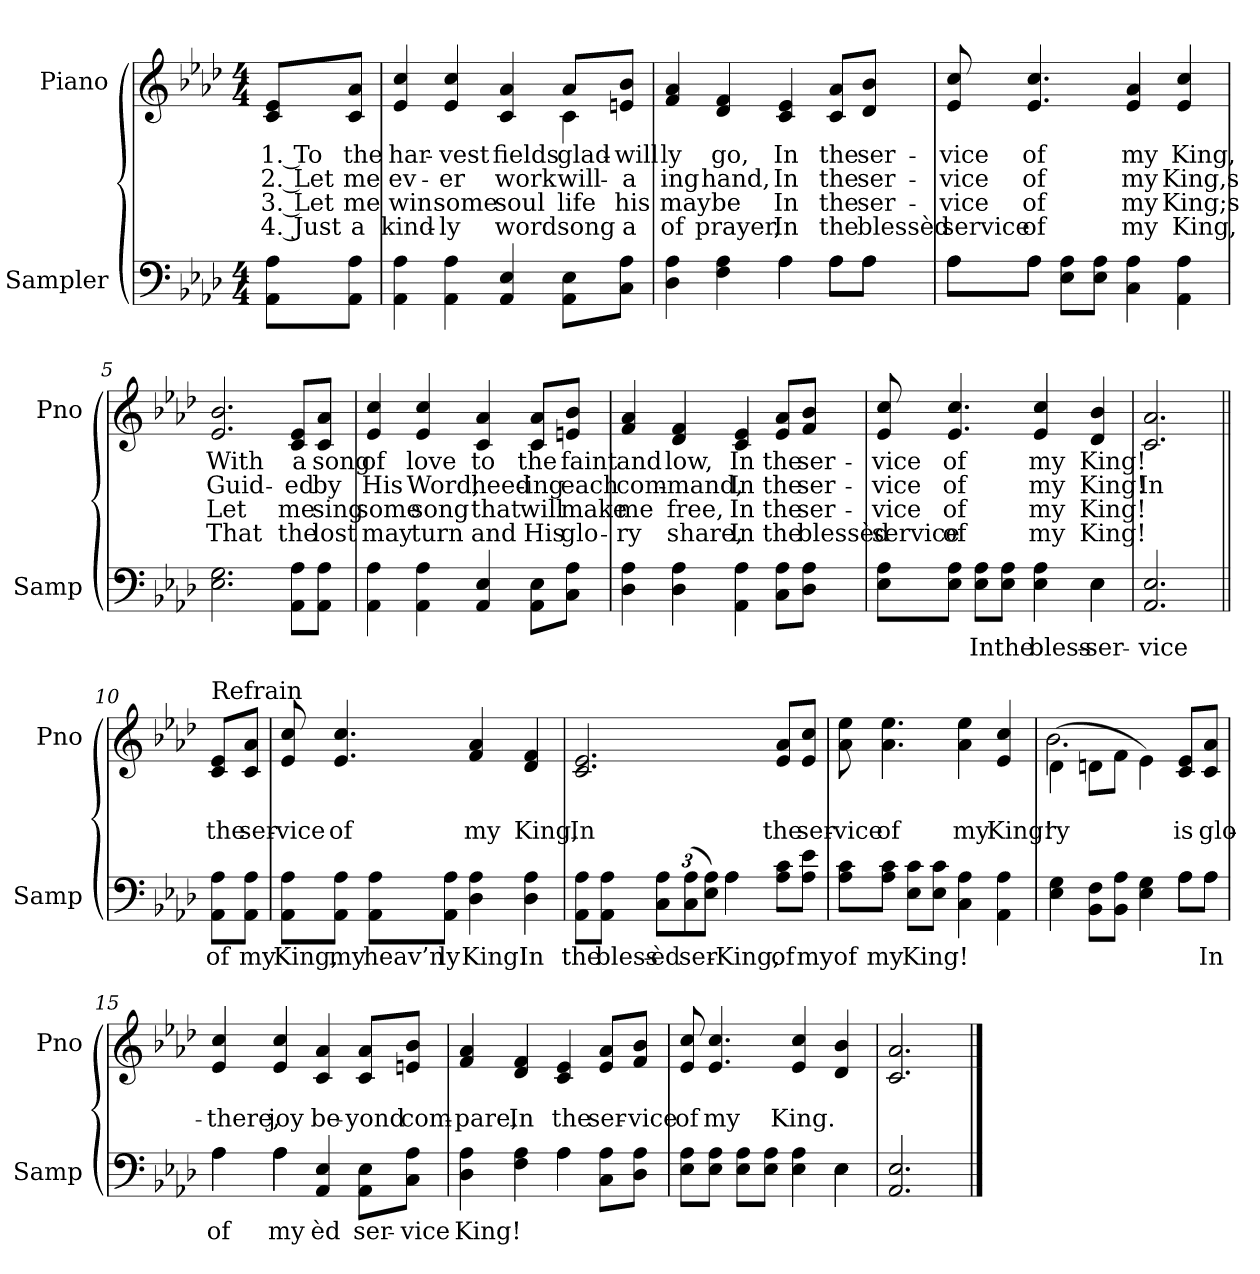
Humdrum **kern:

**kern	**text	**kern	**text	**text	**text	**text
*part2	*part2	*part1	*part1	*part1	*part1	*part1
*staff2	*staff2	*staff1	*staff1	*staff1	*staff1	*staff1
*I"Sampler	*	*I"Piano	*	*	*	*
*I'Samp	*	*I'Pno	*	*	*	*
*clefF4	*	*clefG2	*	*	*	*
*k[b-e-a-d-]	*	*k[b-e-a-d-]	*	*	*	*
*A-:	*	*A-:	*	*	*	*
*M4/4	*	*M4/4	*	*	*	*
=1	=1	=1	=1	=1	=1	=1
8AA-\ 8A-\L	.	8c/ 8e-/L	1. To	2. Let	3. Let	4. Just
8AA-\ 8A-\J	.	8c/ 8a-/J	the	me	me	a
=2	=2	=2	=2	=2	=2	=2
*	*	*^	*	*	*	*
4AA- 4A-	.	4e- 4cc	2.ryy	har-	ev-	win	kind-
4AA- 4A-	.	4e- 4cc	.	-vest	-er	some	-ly
4AA- 4E-	.	4c 4a-	.	fields	work	soul	word
8AA-\ 8E-\L	.	8a-/L	4c	glad-	will-	life	song
8C\ 8A-\J	.	8en/ 8b-/J	.	will	a	his	a
*	*	*v	*v	*	*	*	*
=3	=3	=3	=3	=3	=3	=3
*^	*	*	*	*	*	*
4D- 4A-	2ryy	.	4f 4a-	-ly	-ing	may	of
4F 4A-	.	.	4d- 4f	go,	hand,	be	prayer,
4A-\	4A-	.	4c 4e-	In	In	In	In
8A-\L	8A-\L	.	8c/ 8a-/L	the	the	the	the
8A-\J	8A-\J	.	8d-/ 8b-/J	ser-	ser-	ser-	blessèd
=4	=4	=4	=4	=4	=4	=4	=4
8A-\L	8A-\L	.	8e- 8cc	-vice	-vice	-vice	service
8A-\J	8A-\J	.	4.e- 4.cc	of	of	of	of
8E-\ 8A-\L	2.ryy	.	.	.	.	.	.
8E-\ 8A-\J	.	.	.	.	.	.	.
4C 4A-	.	.	4e- 4a-	my	my	my	my
4AA- 4A-	.	.	4e- 4cc	King,	King,s	King;s	King,
*v	*v	*	*	*	*	*	*
=5	=5	=5	=5	=5	=5	=5
2.E- 2.G	.	2.e- 2.b-	With	Guid-	Let	That
8AA-\ 8A-\L	.	8c/ 8e-/L	a	-ed	me	the
8AA-\ 8A-\J	.	8c/ 8a-/J	song	by	sing	lost
=6	=6	=6	=6	=6	=6	=6
4AA- 4A-	.	4e- 4cc	of	His	some	may
4AA- 4A-	.	4e- 4cc	love	Word,	song	turn
4AA- 4E-	.	4c 4a-	to	heed-	that	and
8AA-\ 8E-\L	.	8c/ 8a-/L	the	-ing	will	His
8C\ 8A-\J	.	8en/ 8b-/J	faint	each	make	glo-
=7	=7	=7	=7	=7	=7	=7
4D- 4A-	.	4f 4a-	and	com-	me	-ry
4D- 4A-	.	4d- 4f	low,	-mand,	free,	share,
4AA- 4A-	.	4c 4e-	In	In	In	In
8C\ 8A-\L	.	8e-/ 8a-/L	the	the	the	the
8D-\ 8A-\J	.	8f/ 8b-/J	ser-	ser-	ser-	blessèd
=8	=8	=8	=8	=8	=8	=8
*^	*	*	*	*	*	*
8E-\ 8A-\L	2.ryy	.	8e- 8cc	-vice	-vice	-vice	service
8E-\ 8A-\J	.	.	4.e- 4.cc	of	of	of	of
8E-\ 8A-\L	.	In	.	.	.	.	.
8E-\ 8A-\J	.	the	.	.	.	.	.
4E- 4A-	.	bless-	4e- 4cc	my	my	my	my
4E-\	4E-	ser-	4d- 4b-	King!	King!	King!	King!
*v	*v	*	*	*	*	*	*
=9	=9	=9	=9	=9	=9	=9
2.AA- 2.E-	-vice	2.c 2.a-	.	In	.	.
=10||	=10||	=10||	=10||	=10||	=10||	=10||
!	!	!LO:TX:t=Refrain	!	!	!	!
8AA-\ 8A-\L	of	8c/ 8e-/L	.	the	.	.
8AA-\ 8A-\J	my	8c/ 8a-/J	.	ser-	.	.
=11	=11	=11	=11	=11	=11	=11
8AA-\ 8A-\L	King,	8e- 8cc	.	-vice	.	.
8AA-\ 8A-\J	my	4.e- 4.cc	.	of	.	.
8AA-\ 8A-\L	heav’n-	.	.	.	.	.
8AA-\ 8A-\J	-ly	.	.	.	.	.
4D- 4A-	King!	4f 4a-	.	my	.	.
4D- 4A-	In	4d- 4f	.	King,	.	.
=12	=12	=12	=12	=12	=12	=12
*^	*	*	*	*	*	*
8AA-\ 8A-\L	2ryy	the	2.c 2.e-	.	In	.	.
8AA-\ 8A-\J	.	bless-	.	.	.	.	.
12C\ 12A-\L	.	-èd	.	.	.	.	.
(12C\ 12A-\	.	ser-	.	.	.	.	.
12E-\ 12A-\J)	.	.	.	.	.	.	.
4A-\	4A-	King,	.	.	.	.	.
8A-\ 8c\L	4ryy	of	8e-/ 8a-/L	.	the	.	.
8A-\ 8e-\J	.	my	8e-/ 8cc/J	.	ser-	.	.
*v	*v	*	*	*	*	*	*
=13	=13	=13	=13	=13	=13	=13
8A-\ 8c\L	of	8a- 8ee-	.	-vice	.	.
8A-\ 8c\J	my	4.a- 4.ee-	.	of	.	.
8E-\ 8c\L	King!	.	.	.	.	.
8E-\ 8c\J	.	.	.	.	.	.
4C 4A-	.	4a- 4ee-	.	my	.	.
4AA- 4A-	.	4e- 4cc	.	King!	.	.
=14	=14	=14	=14	=14	=14	=14
*^	*	*^	*	*	*	*
4E- 4G	2.ryy	.	(4d-\	2.b-	.	-ry	.	.
8BB-\ 8F\L	.	.	8dn\L	.	.	.	.	.
8BB-\ 8A-\J	.	.	8f\J	.	.	.	.	.
4E- 4G	.	.	4e-\)	.	.	.	.	.
8A-\L	8A-\L	.	8c/ 8e-/L	4ryy	.	is	.	.
8A-\J	8A-\J	In	8c/ 8a-/J	.	.	glo-	.	.
*	*	*	*v	*v	*	*	*	*
=15	=15	=15	=15	=15	=15	=15	=15
4A-\	4A-	of	4e- 4cc	.	there,	.	.
4A-\	4A-	my	4e- 4cc	.	joy	.	.
4AA- 4E-	2ryy	-èd	4c 4a-	.	be-	.	.
8AA-\ 8E-\L	.	ser-	8c/ 8a-/L	.	-yond	.	.
8C\ 8A-\J	.	-vice	8en/ 8b-/J	.	com-	.	.
=16	=16	=16	=16	=16	=16	=16	=16
4D- 4A-	2ryy	King!	4f 4a-	.	-pare,	.	.
4F 4A-	.	.	4d- 4f	.	In	.	.
4A-\	4A-	.	4c 4e-	.	the	.	.
8C\ 8A-\L	4ryy	.	8e-/ 8a-/L	.	ser-	.	.
8D-\ 8A-\J	.	.	8f/ 8b-/J	.	-vice	.	.
=17	=17	=17	=17	=17	=17	=17	=17
8E-\ 8A-\L	2.ryy	.	8e- 8cc	.	of	.	.
8E-\ 8A-\J	.	.	4.e- 4.cc	.	my	.	.
8E-\ 8A-\L	.	.	.	.	.	.	.
8E-\ 8A-\J	.	.	.	.	.	.	.
4E- 4A-	.	.	4e- 4cc	.	King.	.	.
4E-\	4E-	.	4d- 4b-	.	.	.	.
*v	*v	*	*	*	*	*	*
=18	=18	=18	=18	=18	=18	=18
2.AA- 2.E-	.	2.c 2.a-	.	.	.	.
==	==	==	==	==	==	==
*-	*-	*-	*-	*-	*-	*-
